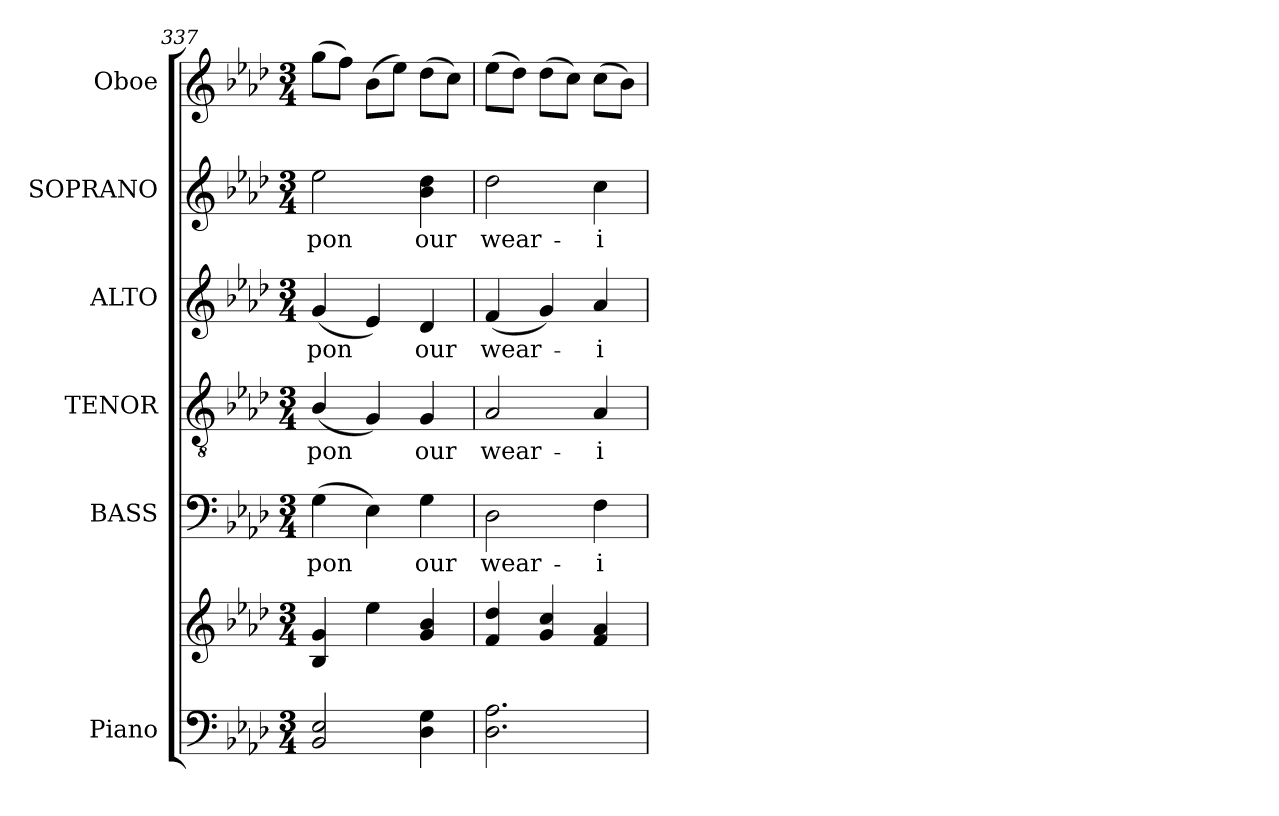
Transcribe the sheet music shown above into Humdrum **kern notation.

**kern	**kern	**kern	**text	**kern	**text	**kern	**text	**kern	**text	**kern
*part6	*part6	*part5	*part5	*part4	*part4	*part3	*part3	*part2	*part2	*part1
*staff7	*staff6	*staff5	*staff5	*staff4	*staff4	*staff3	*staff3	*staff2	*staff2	*staff1
*I"Piano	*	*I"BASS	*	*I"TENOR	*	*I"ALTO	*	*I"SOPRANO	*	*I"Oboe
*I'Pno.	*	*I'B.	*	*I'T.	*	*I'A.	*	*I'S.	*	*I'Ob.
*clefF4	*clefG2	*clefF4	*	*clefGv2	*	*clefG2	*	*clefG2	*	*clefG2
*	*	*	*	*ITrd7c12	*	*	*	*	*	*
*k[b-e-a-d-]	*k[b-e-a-d-]	*k[b-e-a-d-]	*	*k[b-e-a-d-]	*	*k[b-e-a-d-]	*	*k[b-e-a-d-]	*	*k[b-e-a-d-]
*A-:	*A-:	*A-:	*	*A-:	*	*A-:	*	*A-:	*	*A-:
*M3/4	*M3/4	*M3/4	*	*M3/4	*	*M3/4	*	*M3/4	*	*M3/4
=337	=337	=337	=337	=337	=337	=337	=337	=337	=337	=337
!	!	!	!LO:LY:b:color=#000000	!	!	!	!	!	!	!
!	!	!	!	!	!LO:LY:b:color=#000000	!	!	!	!	!
!	!	!	!	!	!	!	!LO:LY:b:color=#000000	!	!	!
!	!	!	!	!	!	!	!	!	!LO:LY:b:color=#000000	!
2BB-i/ 2E-i	4B-i/ 4gi	(4Gi\	-pon	(4BB-i/	-pon	(4gi/	-pon	2ee-i\	-pon	(8ggi\L
.	.	.	.	.	.	.	.	.	.	8ffi\J)
.	4ee-i\	4E-i\)	.	4GGi/)	.	4e-i/)	.	.	.	(8b-i\L
.	.	.	.	.	.	.	.	.	.	8ee-i\J)
!	!	!	!LO:LY:b:color=#000000	!	!	!	!	!	!	!
!	!	!	!	!	!LO:LY:b:color=#000000	!	!	!	!	!
!	!	!	!	!	!	!	!LO:LY:b:color=#000000	!	!	!
!	!	!	!	!	!	!	!	!	!LO:LY:b:color=#000000	!
4D-i\ 4Gi	4gi/ 4b-i	4Gi\	our	4GGi/	our	4d-i/	our	4b-i\ 4dd-i	our	(8dd-i\L
.	.	.	.	.	.	.	.	.	.	8cci\J)
=338	=338	=338	=338	=338	=338	=338	=338	=338	=338	=338
!	!	!	!LO:LY:b:color=#000000	!	!	!	!	!	!	!
!	!	!	!	!	!LO:LY:b:color=#000000	!	!	!	!	!
!	!	!	!	!	!	!	!LO:LY:b:color=#000000	!	!	!
!	!	!	!	!	!	!	!	!	!LO:LY:b:color=#000000	!
2.D-i\ 2.A-i	4fi/ 4dd-i	2D-i\	wear-	2AA-i/	wear-	(4fi/	wear-	2dd-i\	wear-	(8ee-i\L
.	.	.	.	.	.	.	.	.	.	8dd-i\J)
.	4gi/ 4cci	.	.	.	.	4gi/)	.	.	.	(8dd-i\L
.	.	.	.	.	.	.	.	.	.	8cci\J)
!	!	!	!LO:LY:b:color=#000000	!	!	!	!	!	!	!
!	!	!	!	!	!LO:LY:b:color=#000000	!	!	!	!	!
!	!	!	!	!	!	!	!LO:LY:b:color=#000000	!	!	!
!	!	!	!	!	!	!	!	!	!LO:LY:b:color=#000000	!
.	4fi/ 4a-i	4Fi\	-i-	4AA-i/	-i-	4a-i/	-i-	4cci\	-i-	(8cci\L
.	.	.	.	.	.	.	.	.	.	8b-i\J)
=	=	=	=	=	=	=	=	=	=	=
*-	*-	*-	*-	*-	*-	*-	*-	*-	*-	*-
